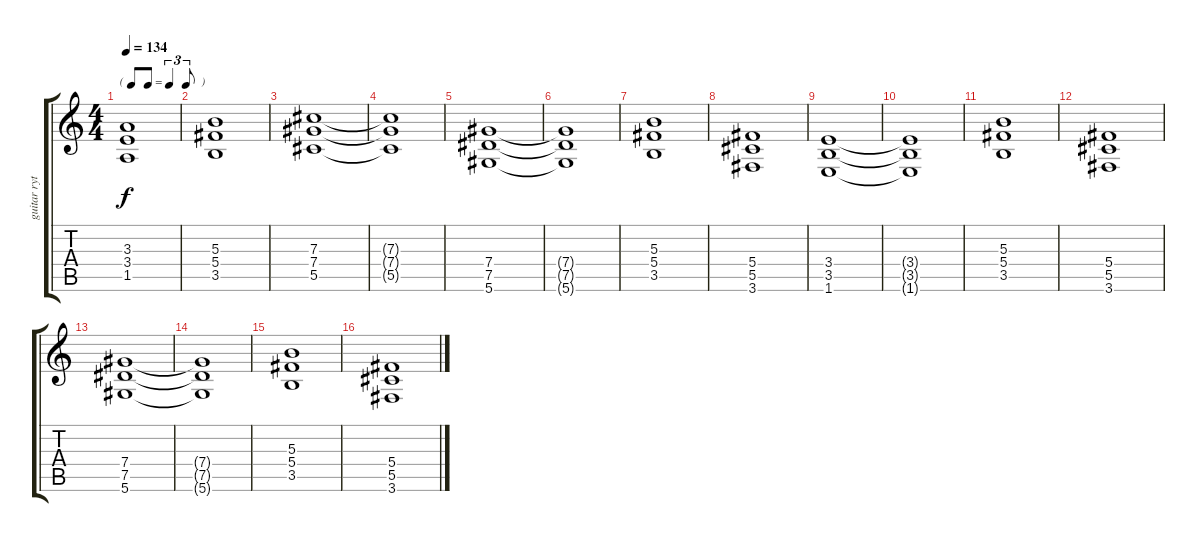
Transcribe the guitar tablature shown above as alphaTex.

\track ("guitar rythem" "guitar ryt") {instrument distortionguitar}
\staff {score tabs}
\tuning (Eb4 Bb3 Gb3 Db3 Ab2 Eb2) {hide}
\ts (4 4)
\tf triplet8th
\tempo 134
\clef g2
\ks c
(3.3 3.4 1.5).1{dy f} |
(5.3 5.4 3.5).1 |
(7.3 7.4 5.5).1 |
(7.3{t} 7.4{t} 5.5{t}).1 |
(7.4 7.5 5.6).1 |
(7.4{t} 7.5{t} 5.6{t}).1 |
(5.3 5.4 3.5).1 |
(5.4 5.5 3.6).1 |
(3.4 3.5 1.6).1 |
(3.4{t} 3.5{t} 1.6{t}).1 |
(5.3 5.4 3.5).1 |
(5.4 5.5 3.6).1 |
(7.4 7.5 5.6).1 |
(7.4{t} 7.5{t} 5.6{t}).1 |
(5.3 5.4 3.5).1 |
(5.4 5.5 3.6).1
